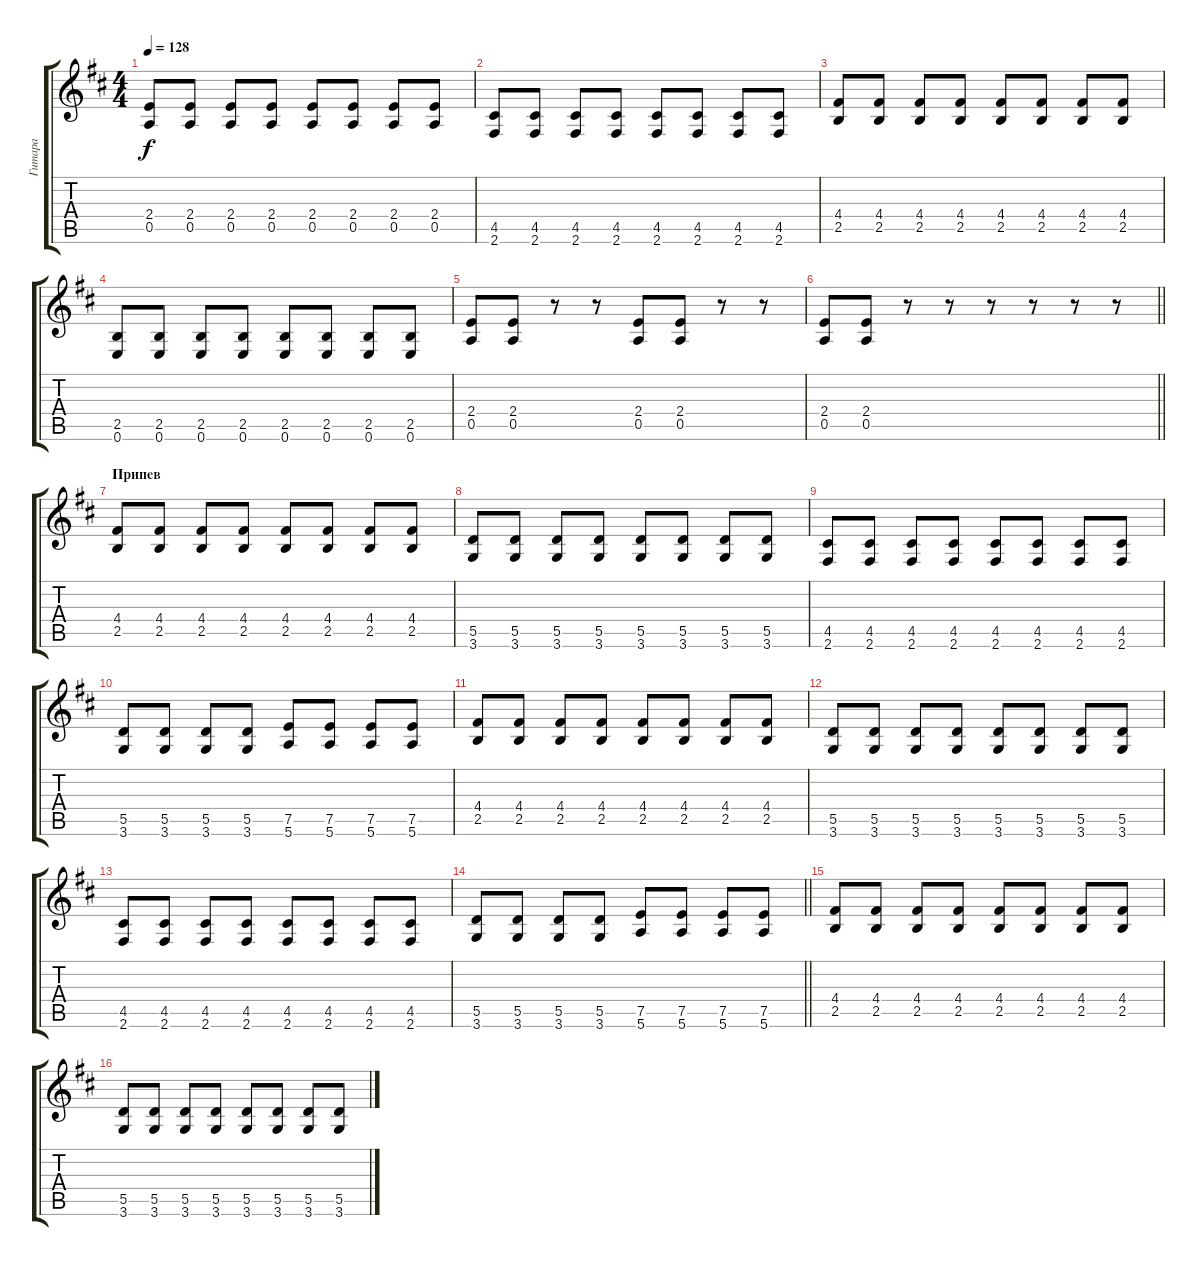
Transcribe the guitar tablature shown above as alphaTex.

\track ("Гитара" "Гитара") {instrument distortionguitar}
\staff {score tabs}
\tuning (E4 B3 G3 D3 A2 E2) {hide}
\ts (4 4)
\tempo 128
\clef g2
\ks bminor
(2.4 0.5).8{dy f} (2.4 0.5).8 (2.4 0.5).8 (2.4 0.5).8 (2.4 0.5).8 (2.4 0.5).8 (2.4 0.5).8 (2.4 0.5).8 |
(4.5 2.6).8 (4.5 2.6).8 (4.5 2.6).8 (4.5 2.6).8 (4.5 2.6).8 (4.5 2.6).8 (4.5 2.6).8 (4.5 2.6).8 |
(4.4 2.5).8 (4.4 2.5).8 (4.4 2.5).8 (4.4 2.5).8 (4.4 2.5).8 (4.4 2.5).8 (4.4 2.5).8 (4.4 2.5).8 |
(2.5 0.6).8 (2.5 0.6).8 (2.5 0.6).8 (2.5 0.6).8 (2.5 0.6).8 (2.5 0.6).8 (2.5 0.6).8 (2.5 0.6).8 |
(2.4 0.5).8 (2.4 0.5).8 r.8 r.8 (2.4 0.5).8 (2.4 0.5).8 r.8 r.8 |
\barLineRight lightlight
(2.4 0.5).8 (2.4 0.5).8 r.8 r.8 r.8 r.8 r.8 r.8 |
\section ("" "Припев")
(4.4 2.5).8{volume 10} (4.4 2.5).8 (4.4 2.5).8 (4.4 2.5).8 (4.4 2.5).8 (4.4 2.5).8 (4.4 2.5).8 (4.4 2.5).8 |
(5.5 3.6).8 (5.5 3.6).8 (5.5 3.6).8 (5.5 3.6).8 (5.5 3.6).8 (5.5 3.6).8 (5.5 3.6).8 (5.5 3.6).8 |
(4.5 2.6).8 (4.5 2.6).8 (4.5 2.6).8 (4.5 2.6).8 (4.5 2.6).8 (4.5 2.6).8 (4.5 2.6).8 (4.5 2.6).8 |
(5.5 3.6).8 (5.5 3.6).8 (5.5 3.6).8 (5.5 3.6).8 (7.5 5.6).8 (7.5 5.6).8 (7.5 5.6).8 (7.5 5.6).8 |
(4.4 2.5).8 (4.4 2.5).8 (4.4 2.5).8 (4.4 2.5).8 (4.4 2.5).8 (4.4 2.5).8 (4.4 2.5).8 (4.4 2.5).8 |
(5.5 3.6).8 (5.5 3.6).8 (5.5 3.6).8 (5.5 3.6).8 (5.5 3.6).8 (5.5 3.6).8 (5.5 3.6).8 (5.5 3.6).8 |
(4.5 2.6).8 (4.5 2.6).8 (4.5 2.6).8 (4.5 2.6).8 (4.5 2.6).8 (4.5 2.6).8 (4.5 2.6).8 (4.5 2.6).8 |
\barLineRight lightlight
(5.5 3.6).8 (5.5 3.6).8 (5.5 3.6).8 (5.5 3.6).8 (7.5 5.6).8 (7.5 5.6).8 (7.5 5.6).8 (7.5 5.6).8 |
(4.4 2.5).8 (4.4 2.5).8 (4.4 2.5).8 (4.4 2.5).8 (4.4 2.5).8 (4.4 2.5).8 (4.4 2.5).8 (4.4 2.5).8 |
(5.5 3.6).8 (5.5 3.6).8 (5.5 3.6).8 (5.5 3.6).8 (5.5 3.6).8 (5.5 3.6).8 (5.5 3.6).8 (5.5 3.6).8
